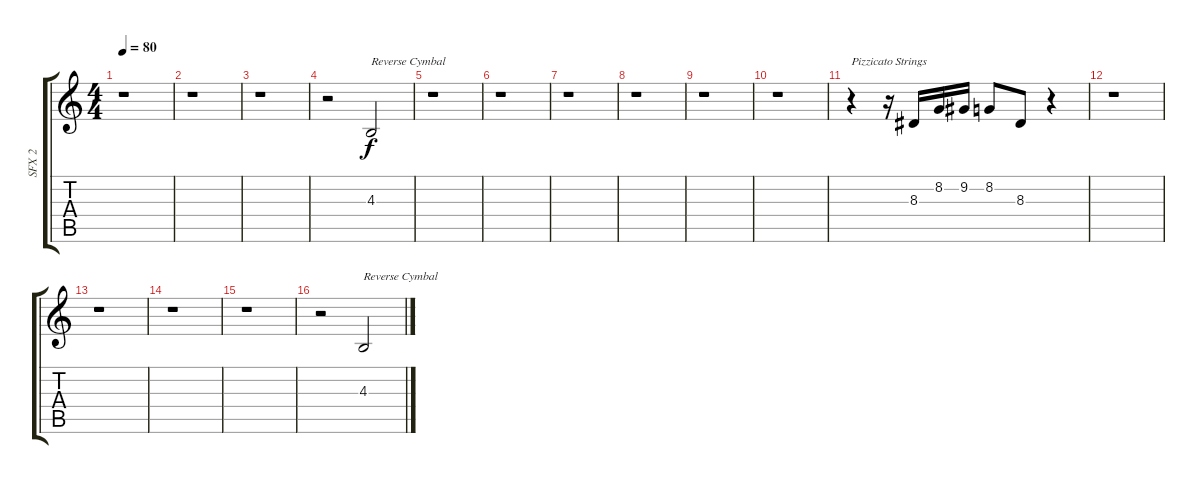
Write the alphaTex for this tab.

\track ("SFX 2" "SFX 2") {instrument lead5charang}
\staff {score tabs}
\tuning (E4 B3 G3 D3 A2 E2) {hide}
\ts (4 4)
\tempo 80
\clef g2
\ks c
r.1{dy f instrument lead5charang} |
r.1 |
r.1 |
r.2{instrument reversecymbal} 4.3.2{txt "Reverse Cymbal"} |
r.1 |
r.1 |
r.1 |
r.1 |
r.1 |
r.1 |
r.4{txt "Pizzicato Strings" volume 8 instrument pizzicatostrings} r.16 8.3.16 8.2.16 9.2.16 8.2.8 8.3.8 r.4 |
r.1{volume 13} |
r.1 |
r.1 |
r.1 |
r.2{instrument reversecymbal} 4.3.2{txt "Reverse Cymbal"}
